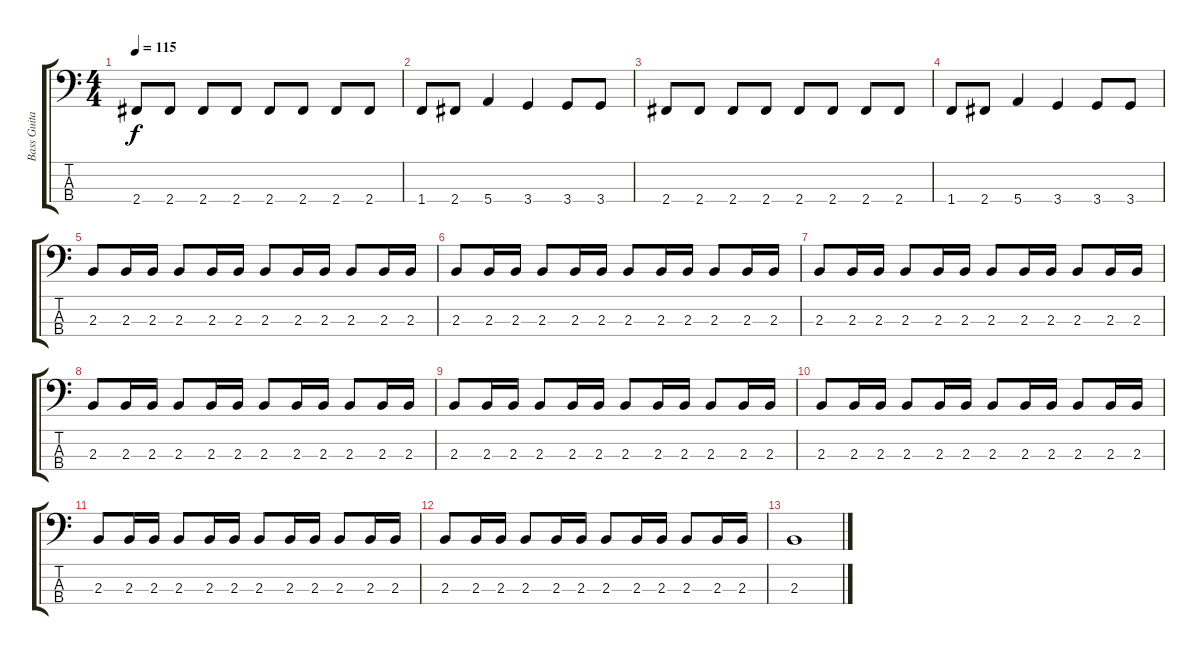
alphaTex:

\track ("Bass Guitar" "Bass Guita") {instrument electricbassfinger}
\staff {score tabs}
\tuning (G2 D2 A1 E1) {hide}
\ts (4 4)
\tempo 115
\clef f4
\ks c
2.4.8{dy f} 2.4.8 2.4.8 2.4.8 2.4.8 2.4.8 2.4.8 2.4.8 |
1.4.8 2.4.8 5.4.4 3.4.4 3.4.8 3.4.8 |
2.4.8 2.4.8 2.4.8 2.4.8 2.4.8 2.4.8 2.4.8 2.4.8 |
1.4.8 2.4.8 5.4.4 3.4.4 3.4.8 3.4.8 |
2.3.8 2.3.16 2.3.16 2.3.8 2.3.16 2.3.16 2.3.8 2.3.16 2.3.16 2.3.8 2.3.16 2.3.16 |
2.3.8 2.3.16 2.3.16 2.3.8 2.3.16 2.3.16 2.3.8 2.3.16 2.3.16 2.3.8 2.3.16 2.3.16 |
2.3.8 2.3.16 2.3.16 2.3.8 2.3.16 2.3.16 2.3.8 2.3.16 2.3.16 2.3.8 2.3.16 2.3.16 |
2.3.8 2.3.16 2.3.16 2.3.8 2.3.16 2.3.16 2.3.8 2.3.16 2.3.16 2.3.8 2.3.16 2.3.16 |
2.3.8 2.3.16 2.3.16 2.3.8 2.3.16 2.3.16 2.3.8 2.3.16 2.3.16 2.3.8 2.3.16 2.3.16 |
2.3.8 2.3.16 2.3.16 2.3.8 2.3.16 2.3.16 2.3.8 2.3.16 2.3.16 2.3.8 2.3.16 2.3.16 |
2.3.8 2.3.16 2.3.16 2.3.8 2.3.16 2.3.16 2.3.8 2.3.16 2.3.16 2.3.8 2.3.16 2.3.16 |
2.3.8 2.3.16 2.3.16 2.3.8 2.3.16 2.3.16 2.3.8 2.3.16 2.3.16 2.3.8 2.3.16 2.3.16 |
2.3.1
